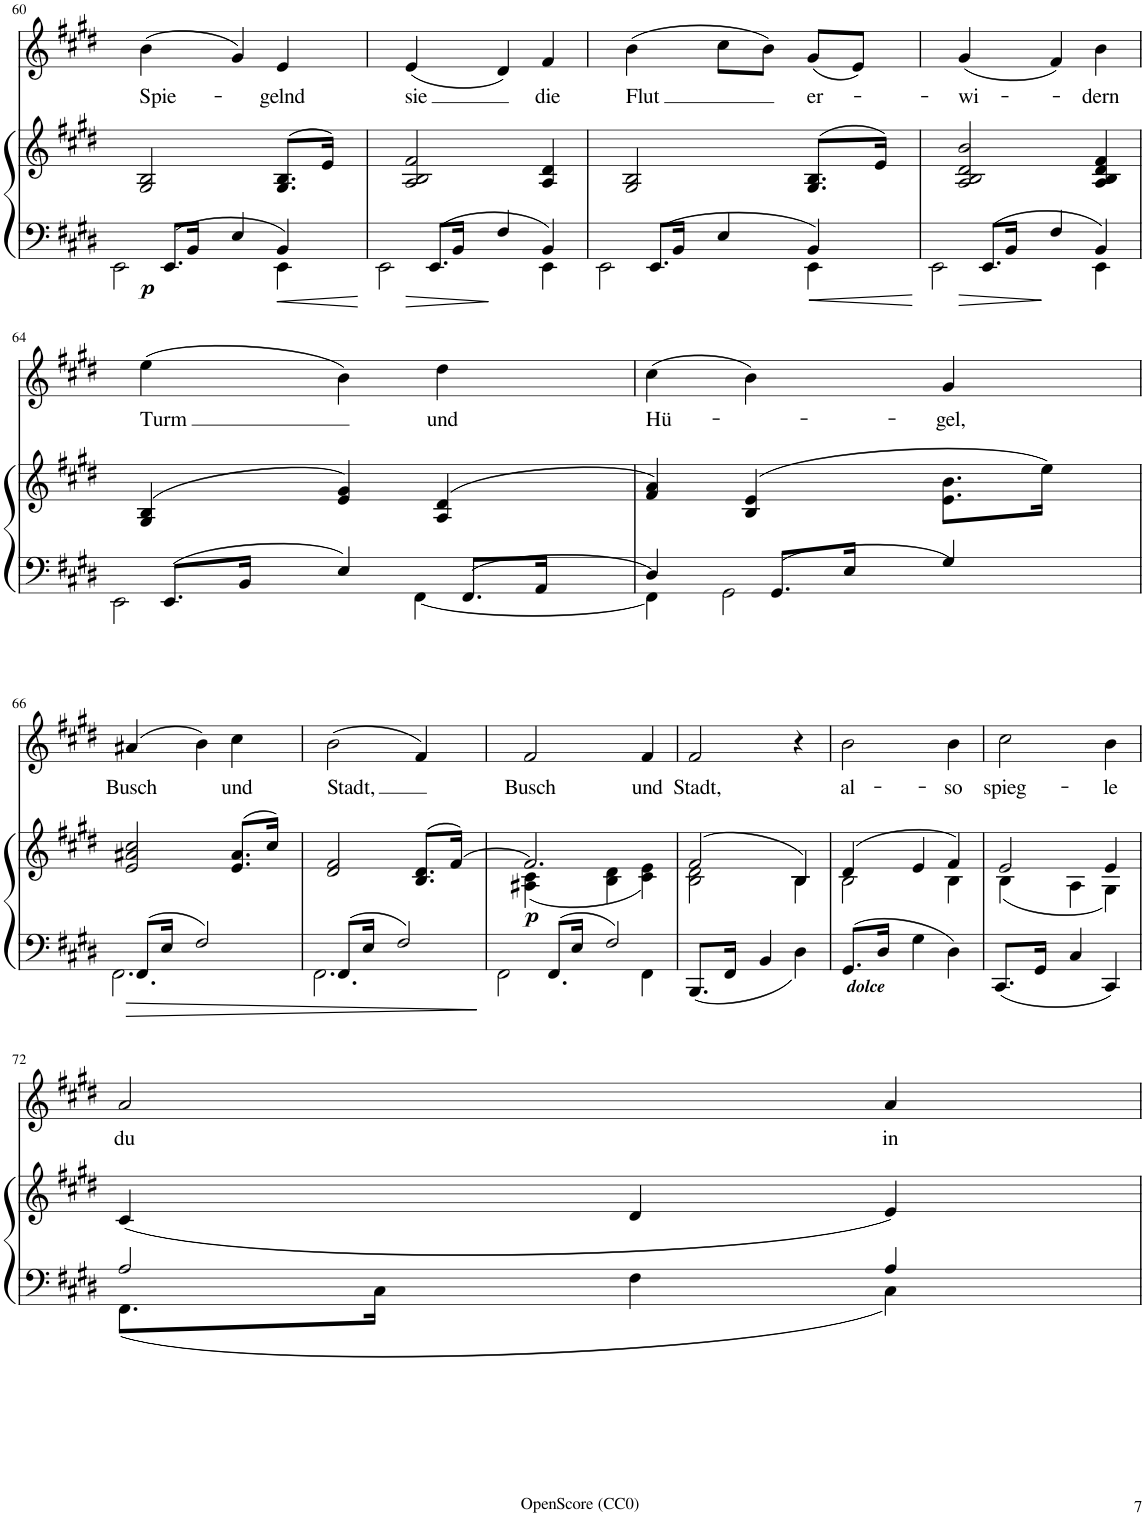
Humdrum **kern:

**kern	**kern	**dynam	**kern	**text
*part2	*part2	*part2	*part1	*part1
*staff3	*staff2	*staff2/3	*staff1	*staff1
*I"Pianoforte	*	*	*I"Singstimme Voice	*
*I'Pno	*	*	*	*
!!LO:PB:g=z
*clefF4	*clefG2	*	*clefG2	*
*k[f#c#g#d#]	*k[f#c#g#d#]	*	*k[f#c#g#d#]	*
*M3/4	*M3/4	*	*M3/4	*
=60	=60	=60	=60	=60
*^	*	*	*	*
!	!	!	!LO:DY:b=2	!	!LO:LY:b
8.EE/L	2EE\	2G#/ 2B/	p	(4b\	Spie-
16BB/Jk	.	.	.	.	.
4E/	.	.	.	4g#/)	.
!	!	!	!	!	!LO:LY:b
4BB/	4EE\	(>8.G#/ 8.B/L	.	4e/	-gelnd
.	.	16e/Jk)	.	.	.
=61	=61	=61	=61	=61	=61
!	!	!	!	!	!LO:LY:b
8.EE/L	2EE\	2A/ 2B/ 2f#/	.	(4e/	sie
16BB/Jk	.	.	.	.	.
4F#/	.	.	.	4d#/)	.
!	!	!	!	!	!LO:LY:b
4BB/	4EE\	4A/ 4d#/	.	4f#/	die
=62	=62	=62	=62	=62	=62
!	!	!	!	!	!LO:LY:b
8.EE/L	2EE\	2G#/ 2B/	.	(4b\	Flut
16BB/Jk	.	.	.	.	.
4E/	.	.	.	8cc#\L	.
.	.	.	.	8b\J)	.
!	!	!	!	!	!LO:LY:b
4BB/	4EE\	(>8.G#/ 8.B/L	.	(8g#/L	er-
.	.	.	.	8e/J)	.
.	.	16e/Jk)	.	.	.
=63	=63	=63	=63	=63	=63
!	!	!	!	!	!LO:LY:b
8.EE/L	2EE\	2A/ 2B/ 2d#/ 2b/	.	(4g#/	-wi-
16BB/Jk	.	.	.	.	.
4F#/	.	.	.	4f#/)	.
!	!	!	!	!	!LO:LY:b
4BB/	4EE\	4A/ 4B/ 4d#/ 4f#/	.	4b\	-dern
!!LO:LB:g=z
=64	=64	=64	=64	=64	=64
!	!	!	!	!	!LO:LY:b
8.EE/L	2EE\	(>4G#/ 4B/	.	(4ee\	Turm
16BB/Jk	.	.	.	.	.
4E/	.	4e/ 4g#/)	.	4b\)	.
!	!	!	!	!	!LO:LY:b
8.FF#/L	[4FF#\	(>4A/ 4d#/	.	4dd#\	und
16AA/Jk	.	.	.	.	.
=65	=65	=65	=65	=65	=65
!	!	!	!	!	!LO:LY:b
4D#/	4FF#\]	4f#/ 4a/)	.	(4cc#\	Hü-
8.GG#/L	2GG#\	(>4B/ 4e/	.	4b\)	.
16E/Jk	.	.	.	.	.
!	!	!	!	!	!LO:LY:b
4G#/	.	8.e\ 8.b\L	.	4g#/	-gel,
.	.	16ee\Jk)	.	.	.
!!LO:LB:g=z
=66	=66	=66	=66	=66	=66
!	!	!	!	!	!LO:LY:b
8.FF#/L	2.FF#\	2e/ 2a#X/ 2cc#/	.	(4a#X/	Busch
16E/Jk	.	.	.	.	.
2F#/	.	.	.	4b\)	.
!	!	!	!	!	!LO:LY:b
.	.	(>8.e/ 8.a#/L	.	4cc#\	und
.	.	16cc#/Jk)	.	.	.
=67	=67	=67	=67	=67	=67
!	!	!	!	!	!LO:LY:b
8.FF#/L	2.FF#\	2d#/ 2f#/	.	(2b\	Stadt,
16E/Jk	.	.	.	.	.
2F#/	.	.	.	.	.
.	.	(>8.B/ 8.d#/L	.	4f#/)	.
.	.	[16f#/Jk)	.	.	.
=68	=68	=68	=68	=68	=68
*	*	*^	*	*	*
!	!	!	!	!LO:DY:b	!	!LO:LY:b
8.FF#/L	2FF#\	2.f#/]	(4A#X\ 4c#\	p	2f#/	Busch
16E/Jk	.	.	.	.	.	.
2F#/	.	.	4B\ 4d#\	.	.	.
!	!	!	!	!	!	!LO:LY:b
.	4FF#\	.	4c#\ 4e\)	.	4f#/	und
=69	=69	=69	=69	=69	=69	=69
!	!	!	!	!	!	!LO:LY:b
*v	*v	*	*	*	*	*
8.BBB/L	(2f#/	2B\ 2d#\	.	2f#/	Stadt,
16FF#/Jk	.	.	.	.	.
4BB/	.	.	.	.	.
4D#\	4B/)	4B\	.	4r	.
=70	=70	=70	=70	=70	=70
!	!	!	!LO:DY:b=2	!	!LO:LY:b
8.GG#/L	(4d#/	2B\	other-dynamics	2b\	al-
16D#/Jk	.	.	.	.	.
4G#\	4e/	.	.	.	.
!	!	!	!	!	!LO:LY:b
4D#\	4f#/)	4B\	.	4b\	-so
=71	=71	=71	=71	=71	=71
!	!	!	!	!	!LO:LY:b
8.CC#/L	2e/	(4B\	.	2cc#\	spieg-
16GG#/Jk	.	.	.	.	.
4C#/	.	4A\	.	.	.
!	!	!	!	!	!LO:LY:b
4CC#/	4e/	4G#\)	.	4b\	-le
!!LO:LB:g=z
=72	=72	=72	=72	=72	=72
*^	*	*	*	*	*
!	!	!	!	!	!	!LO:LY:b
*	*	*v	*v	*	*	*
2A/	8.FF#\L	(4c#/	.	2a/	du
.	16C#\Jk	.	.	.	.
.	4F#\	4d#/	.	.	.
!	!	!	!	!	!LO:LY:b
4A/	4C#\	4e/)	.	4a/	in
*v	*v	*	*	*	*
=	=	=	=	=
*-	*-	*-	*-	*-
